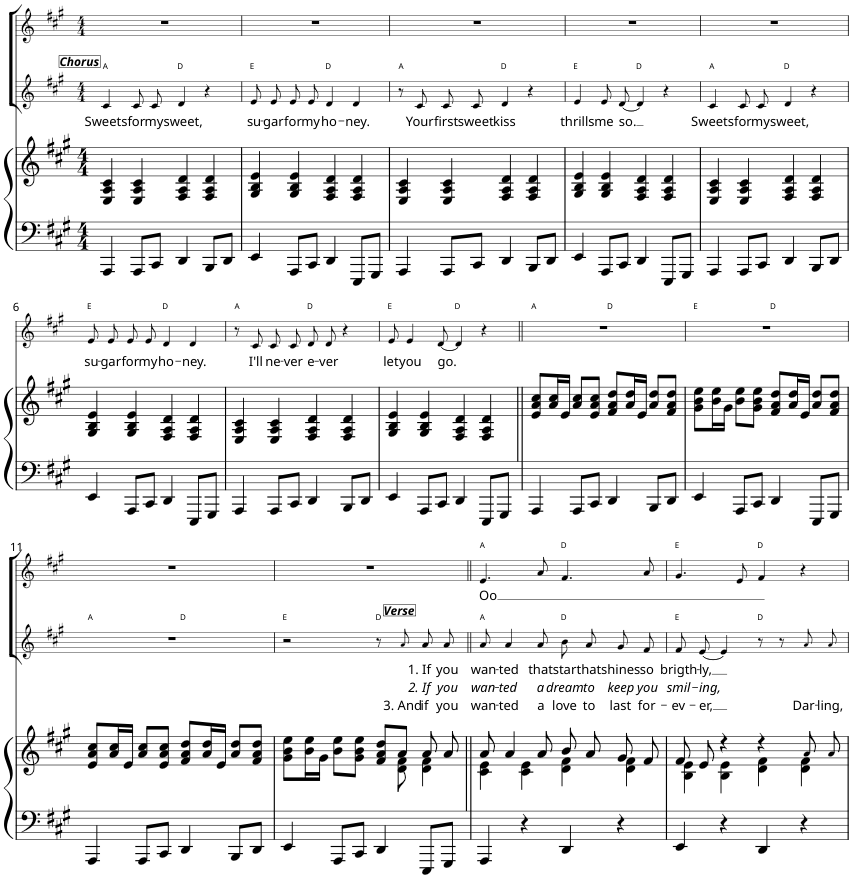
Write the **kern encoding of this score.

**kern	**kern	**kern	**text	**text	**text	**harte	**kern	**text	**harte
*part3	*part3	*part2	*part2	*part2	*part2	*part2	*part1	*part1	*part1
*staff4	*staff3	*staff2	*staff2	*staff2	*staff2	*	*staff1	*staff1	*
*I"Piano	*	*I"[Voice]	*	*	*	*	*I"Voice	*	*
*I'Pno	*	*	*	*	*	*	*	*	*
*	*	*stria5	*	*	*	*	*stria5	*	*
*clefF4	*clefG2	*clefG2	*	*	*	*	*clefG2	*	*
*k[f#c#g#]	*k[f#c#g#]	*k[f#c#g#]	*	*	*	*	*k[f#c#g#]	*	*
*A:	*A:	*A:	*	*	*	*	*A:	*	*
*M4/4	*M4/4	*M4/4	*	*	*	*	*M4/4	*	*
=1	=1	=1	=1	=1	=1	=1	=1	=1	=1
!	!	!LO:TX:a:Bi:t=Chorus	!	!	!	!	!	!	!
!	!	!	!LO:LY:b	!	!	!	!	!	!
4AAA/	4E/ 4A/ 4c#/	4c#/	Sweets	.	.	A:maj	1r	.	.
!	!	!	!LO:LY:b	!	!	!	!	!	!
8AAA/L	4E/ 4A/ 4c#/	8c#/L	for	.	.	.	.	.	.
!	!	!	!LO:LY:b	!	!	!	!	!	!
8CC#/J	.	8c#/J	my	.	.	.	.	.	.
!	!	!	!LO:LY:b	!	!	!	!	!	!
4DD/	4F#/ 4A/ 4d/	4d/	sweet,	.	.	D:maj	.	.	.
8BBB/L	4F#/ 4A/ 4d/	4r	.	.	.	.	.	.	.
8DD/J	.	.	.	.	.	.	.	.	.
=2	=2	=2	=2	=2	=2	=2	=2	=2	=2
!	!	!	!LO:LY:b	!	!	!	!	!	!
4EE/	4G#/ 4B/ 4e/	8e/L	su-	.	.	E:maj	1r	.	.
!	!	!	!LO:LY:b	!	!	!	!	!	!
.	.	8e/J	-gar	.	.	.	.	.	.
!	!	!	!LO:LY:b	!	!	!	!	!	!
8AAA/L	4G#/ 4B/ 4e/	8e/L	for	.	.	.	.	.	.
!	!	!	!LO:LY:b	!	!	!	!	!	!
8CC#/J	.	8e/J	my	.	.	.	.	.	.
!	!	!	!LO:LY:b	!	!	!	!	!	!
4DD/	4F#/ 4A/ 4d/	4d/	ho-	.	.	D:maj	.	.	.
!	!	!	!LO:LY:b	!	!	!	!	!	!
8EEE/L	4F#/ 4A/ 4d/	4d/	-ney.	.	.	.	.	.	.
8GGG#/J	.	.	.	.	.	.	.	.	.
=3	=3	=3	=3	=3	=3	=3	=3	=3	=3
4AAA/	4E/ 4A/ 4c#/	8r	.	.	.	A:maj	1r	.	.
!	!	!	!LO:LY:b	!	!	!	!	!	!
.	.	8c#/	Your	.	.	.	.	.	.
!	!	!	!LO:LY:b	!	!	!	!	!	!
8AAA/L	4E/ 4A/ 4c#/	8c#/L	first	.	.	.	.	.	.
!	!	!	!LO:LY:b	!	!	!	!	!	!
8CC#/J	.	8c#/J	sweet	.	.	.	.	.	.
!	!	!	!LO:LY:b	!	!	!	!	!	!
4DD/	4F#/ 4A/ 4d/	4d/	kiss	.	.	D:maj	.	.	.
8BBB/L	4F#/ 4A/ 4d/	4r	.	.	.	.	.	.	.
8DD/J	.	.	.	.	.	.	.	.	.
=4	=4	=4	=4	=4	=4	=4	=4	=4	=4
!	!	!	!LO:LY:b	!	!	!	!	!	!
4EE/	4G#/ 4B/ 4e/	4e/	thrills	.	.	E:maj	1r	.	.
!	!	!	!LO:LY:b	!	!	!	!	!	!
8AAA/L	4G#/ 4B/ 4e/	8e/L	me	.	.	.	.	.	.
!	!	!	!LO:LY:b	!	!	!	!	!	!
8CC#/J	.	[8d/J	so.	.	.	.	.	.	.
4DD/	4F#/ 4A/ 4d/	4d/]	.	.	.	D:maj	.	.	.
8EEE/L	4F#/ 4A/ 4d/	4r	.	.	.	.	.	.	.
8GGG#/J	.	.	.	.	.	.	.	.	.
=5	=5	=5	=5	=5	=5	=5	=5	=5	=5
!	!	!	!LO:LY:b	!	!	!	!	!	!
4AAA/	4E/ 4A/ 4c#/	4c#/	Sweets	.	.	A:maj	1r	.	.
!	!	!	!LO:LY:b	!	!	!	!	!	!
8AAA/L	4E/ 4A/ 4c#/	8c#/L	for	.	.	.	.	.	.
!	!	!	!LO:LY:b	!	!	!	!	!	!
8CC#/J	.	8c#/J	my	.	.	.	.	.	.
!	!	!	!LO:LY:b	!	!	!	!	!	!
4DD/	4F#/ 4A/ 4d/	4d/	sweet,	.	.	D:maj	.	.	.
8BBB/L	4F#/ 4A/ 4d/	4r	.	.	.	.	.	.	.
8DD/J	.	.	.	.	.	.	.	.	.
!!LO:LB:g=z
=6	=6	=6	=6	=6	=6	=6	=6	=6	=6
!	!	!	!LO:LY:b	!	!	!	!	!	!
4EE/	4G#/ 4B/ 4e/	8e/L	su-	.	.	E:maj	1r	.	.
!	!	!	!LO:LY:b	!	!	!	!	!	!
.	.	8e/J	-gar	.	.	.	.	.	.
!	!	!	!LO:LY:b	!	!	!	!	!	!
8AAA/L	4G#/ 4B/ 4e/	8e/L	for	.	.	.	.	.	.
!	!	!	!LO:LY:b	!	!	!	!	!	!
8CC#/J	.	8e/J	my	.	.	.	.	.	.
!	!	!	!LO:LY:b	!	!	!	!	!	!
4DD/	4F#/ 4A/ 4d/	4d/	ho-	.	.	D:maj	.	.	.
!	!	!	!LO:LY:b	!	!	!	!	!	!
8EEE/L	4F#/ 4A/ 4d/	4d/	-ney.	.	.	.	.	.	.
8GGG#/J	.	.	.	.	.	.	.	.	.
=7	=7	=7	=7	=7	=7	=7	=7	=7	=7
4AAA/	4E/ 4A/ 4c#/	8r	.	.	.	A:maj	1r	.	.
!	!	!	!LO:LY:b	!	!	!	!	!	!
.	.	8c#/	I'll	.	.	.	.	.	.
!	!	!	!LO:LY:b	!	!	!	!	!	!
8AAA/L	4E/ 4A/ 4c#/	8c#/L	ne-	.	.	.	.	.	.
!	!	!	!LO:LY:b	!	!	!	!	!	!
8CC#/J	.	8c#/J	-ver	.	.	.	.	.	.
!	!	!	!LO:LY:b	!	!	!	!	!	!
4DD/	4F#/ 4A/ 4d/	8d/L	e-	.	.	D:maj	.	.	.
!	!	!	!LO:LY:b	!	!	!	!	!	!
.	.	8d/J	-ver	.	.	.	.	.	.
8BBB/L	4F#/ 4A/ 4d/	4r	.	.	.	.	.	.	.
8DD/J	.	.	.	.	.	.	.	.	.
=8	=8	=8	=8	=8	=8	=8	=8	=8	=8
!	!	!	!LO:LY:b	!	!	!	!	!	!
4EE/	4G#/ 4B/ 4e/	8e/	let	.	.	E:maj	1r	.	.
!	!	!	!LO:LY:b	!	!	!	!	!	!
.	.	4e/	you	.	.	.	.	.	.
8AAA/L	4G#/ 4B/ 4e/	.	.	.	.	.	.	.	.
!	!	!	!LO:LY:b	!	!	!	!	!	!
8CC#/J	.	[8d/	go.	.	.	.	.	.	.
4DD/	4F#/ 4A/ 4d/	4d/]	.	.	.	D:maj	.	.	.
8EEE/L	4F#/ 4A/ 4d/	4r	.	.	.	.	.	.	.
8GGG#/J	.	.	.	.	.	.	.	.	.
=9||	=9||	=9||	=9||	=9||	=9||	=9||	=9||	=9||	=9||
*	*	*^	*	*	*	*	*	*	*
4AAA/	8e/ 8a/ 8cc#/L	1r	2ryy	.	.	.	A:maj	1r	.	.
.	16a/ 16cc#/L	.	.	.	.	.	.	.	.	.
.	16e/JJ	.	.	.	.	.	.	.	.	.
8AAA/L	8a/ 8cc#/L	.	.	.	.	.	.	.	.	.
8CC#/J	8e/ 8a/ 8cc#/J	.	.	.	.	.	.	.	.	.
4DD/	8f#/ 8a/ 8dd/L	.	2ryy	.	.	.	D:maj	.	.	.
.	16a/ 16dd/L	.	.	.	.	.	.	.	.	.
.	16e/JJ	.	.	.	.	.	.	.	.	.
8BBB/L	8a/ 8dd/L	.	.	.	.	.	.	.	.	.
8DD/J	8f#/ 8a/ 8dd/J	.	.	.	.	.	.	.	.	.
=10	=10	=10	=10	=10	=10	=10	=10	=10	=10	=10
4EE/	8g#\ 8b\ 8ee\L	1r	2ryy	.	.	.	E:maj	1r	.	.
.	16b\ 16ee\L	.	.	.	.	.	.	.	.	.
.	16g#\JJ	.	.	.	.	.	.	.	.	.
8AAA/L	8b\ 8ee\L	.	.	.	.	.	.	.	.	.
8CC#/J	8g#\ 8b\ 8ee\J	.	.	.	.	.	.	.	.	.
4DD/	8f#/ 8a/ 8dd/L	.	2ryy	.	.	.	D:maj	.	.	.
.	16a/ 16dd/L	.	.	.	.	.	.	.	.	.
.	16e/JJ	.	.	.	.	.	.	.	.	.
8EEE/L	8a/ 8dd/L	.	.	.	.	.	.	.	.	.
8GGG#/J	8f#/ 8a/ 8dd/J	.	.	.	.	.	.	.	.	.
!!LO:LB:g=z
=11	=11	=11	=11	=11	=11	=11	=11	=11	=11	=11
4AAA/	8e/ 8a/ 8cc#/L	1r	2ryy	.	.	.	A:maj	1r	.	.
.	16a/ 16cc#/L	.	.	.	.	.	.	.	.	.
.	16e/JJ	.	.	.	.	.	.	.	.	.
8AAA/L	8a/ 8cc#/L	.	.	.	.	.	.	.	.	.
8CC#/J	8e/ 8a/ 8cc#/J	.	.	.	.	.	.	.	.	.
4DD/	8f#/ 8a/ 8dd/L	.	2ryy	.	.	.	D:maj	.	.	.
.	16a/ 16dd/L	.	.	.	.	.	.	.	.	.
.	16e/JJ	.	.	.	.	.	.	.	.	.
8BBB/L	8a/ 8dd/L	.	.	.	.	.	.	.	.	.
8DD/J	8f#/ 8a/ 8dd/J	.	.	.	.	.	.	.	.	.
*	*	*v	*v	*	*	*	*	*	*	*
=12	=12	=12	=12	=12	=12	=12	=12	=12	=12
*	*^	*	*	*	*	*	*	*	*
4EE/	8g#\ 8b\ 8ee\L	8ryy	2r	.	.	.	E:maj	1r	.	.
*	*v	*v	*	*	*	*	*	*	*	*
.	16b\ 16ee\L	.	.	.	.	.	.	.	.
.	16g#\JJ	.	.	.	.	.	.	.	.
8AAA/L	8b\ 8ee\L	.	.	.	.	.	.	.	.
8CC#/J	8g#\ 8b\ 8ee\J	.	.	.	.	.	.	.	.
4DD/	8f#/ 8a/ 8dd/L	8r	.	.	.	D:maj	.	.	.
*	*^	*	*	*	*	*	*	*	*
!	!	!	!LO:TX:a:Bi:t=Verse	!	!	!	!	!	!	!
!	!	!	!	!	!	!LO:LY:b	!	!	!	!
.	8a/J	8d\ 8f#\	8a!/	.	.	3. And	.	.	.	.
!	!	!	!	!LO:LY:b	!LO:LY:b	!LO:LY:b	!	!	!	!
8EEE/L	8a/	4d\ 4f#\	8a/L	1. If	2. If	if	.	.	.	.
!	!	!	!	!LO:LY:b	!LO:LY:b	!LO:LY:b	!	!	!	!
8GGG#/J	8a/	.	8a/J	you	you	you	.	.	.	.
=13||	=13||	=13||	=13||	=13||	=13||	=13||	=13||	=13||	=13||	=13||
!	!	!	!	!LO:LY:b	!LO:LY:b	!LO:LY:b	!	!	!LO:LY:b	!
4AAA/	8a/	4c#\ 4e\	8a/	wan-	wan-	wan-	A:maj	4.e/	Oo	A:maj
!	!	!	!	!LO:LY:b	!LO:LY:b	!LO:LY:b	!	!	!	!
.	4a/	.	4a/	-ted	-ted	-ted	.	.	.	.
4r	.	4c#\ 4e\	.	.	.	.	.	.	.	.
!	!	!	!	!LO:LY:b	!LO:LY:b	!LO:LY:b	!	!	!	!
.	8a/	.	8a/	that	a	a	.	8a/	.	.
!	!	!	!	!LO:LY:b	!LO:LY:b	!LO:LY:b	!	!	!	!
4DD/	8b/	4d\ 4f#\	8b/L	star	dream	love	D:maj	4.f#/	.	D:maj
!	!	!	!	!LO:LY:b	!LO:LY:b	!LO:LY:b	!	!	!	!
.	8a/	.	8a/J	that	to	to	.	.	.	.
!	!	!	!	!LO:LY:b	!LO:LY:b	!LO:LY:b	!	!	!	!
4r	8g#/	4d\ 4f#\	8g#/L	shines	keep	last	.	.	.	.
!	!	!	!	!LO:LY:b	!LO:LY:b	!LO:LY:b	!	!	!	!
.	8f#/	.	8f#/J	so	you	for-	.	8a/	.	.
=14	=14	=14	=14	=14	=14	=14	=14	=14	=14	=14
!	!	!	!	!LO:LY:b	!LO:LY:b	!LO:LY:b	!	!	!	!
4EE/	8f#/	4B\ 4e\	8f#/L	brigth-	smil-	-ev-	E:maj	4.g#/	.	E:maj
!	!	!	!	!LO:LY:b	!LO:LY:b	!LO:LY:b	!	!	!	!
.	8e/	.	[8e/J	-ly,	-ing,	-er,	.	.	.	.
4r	4r	4B\ 4e\	4e/]	.	.	.	.	.	.	.
.	.	.	.	.	.	.	.	8e/	.	.
4DD/	4r	4d\ 4f#\	8r	.	.	.	D:maj	4f#/	.	D:maj
.	.	.	8r	.	.	.	.	.	.	.
!	!	!	!	!	!	!LO:LY:b	!	!	!	!
4r	8a!/	4d\ 4f#\	8a!/L	.	.	Dar-	.	4r	.	.
!	!	!	!	!	!	!LO:LY:b	!	!	!	!
.	8a!/	.	8a!/J	.	.	-ling,	.	.	.	.
*	*v	*v	*	*	*	*	*	*	*	*
=	=	=	=	=	=	=	=	=	=
*-	*-	*-	*-	*-	*-	*-	*-	*-	*-
